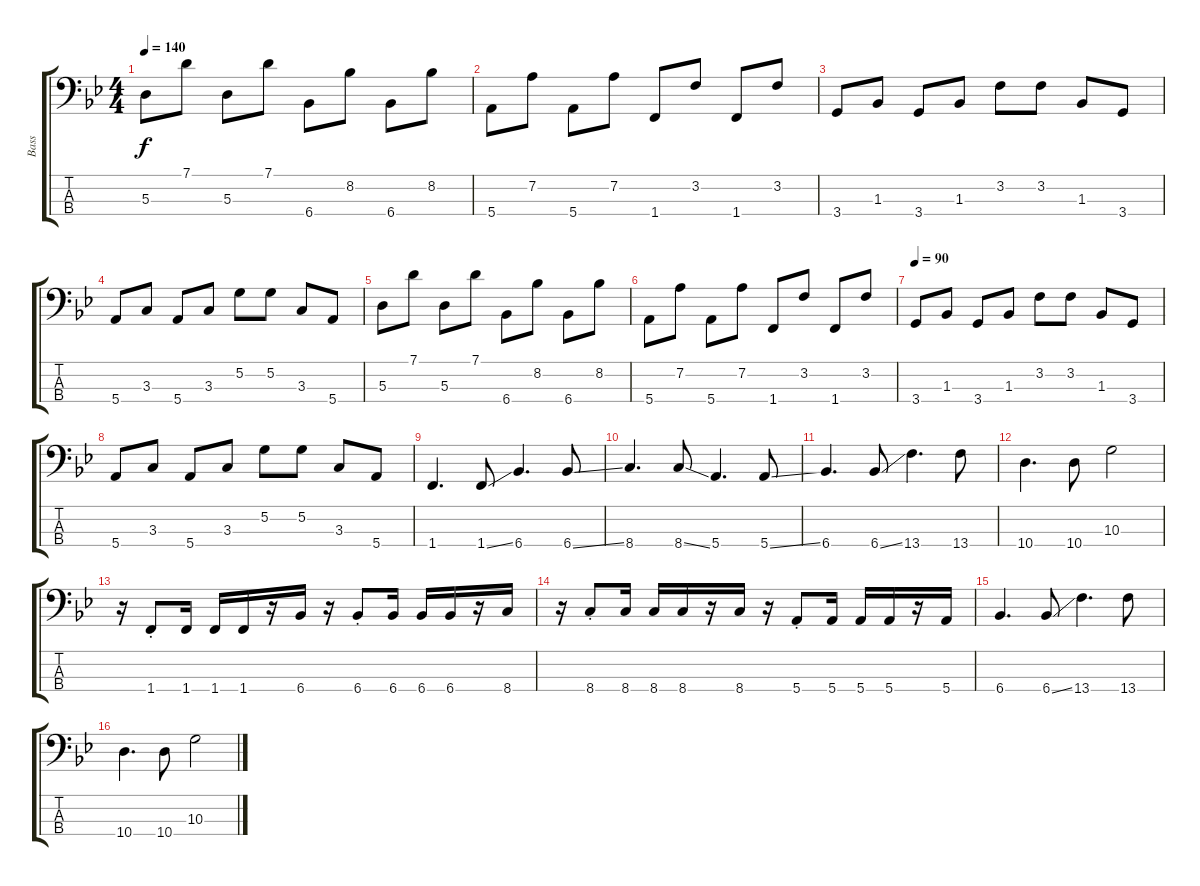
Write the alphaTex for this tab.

\track ("Bass" "Bass") {instrument electricbassfinger}
\staff {score tabs}
\tuning (G2 D2 A1 E1) {hide}
\ts (4 4)
\tempo 140
\clef f4
\ks bb
5.3.8{dy f} 7.1.8 5.3.8 7.1.8 6.4.8 8.2.8 6.4.8 8.2.8 |
5.4.8 7.2.8 5.4.8 7.2.8 1.4.8 3.2.8 1.4.8 3.2.8 |
3.4.8 1.3.8 3.4.8 1.3.8 3.2.8 3.2.8 1.3.8 3.4.8 |
5.4.8 3.3.8 5.4.8 3.3.8 5.2.8 5.2.8 3.3.8 5.4.8 |
5.3.8 7.1.8 5.3.8 7.1.8 6.4.8 8.2.8 6.4.8 8.2.8 |
5.4.8 7.2.8 5.4.8 7.2.8 1.4.8 3.2.8 1.4.8 3.2.8 |
\tempo 90
3.4.8 1.3.8 3.4.8 1.3.8 3.2.8 3.2.8 1.3.8 3.4.8 |
5.4.8 3.3.8 5.4.8 3.3.8 5.2.8 5.2.8 3.3.8 5.4.8 |
1.4.4{d} 1.4{ss}.8 6.4.4{d} 6.4{ss}.8 |
8.4.4{d} 8.4{ss}.8 5.4.4{d} 5.4{ss}.8 |
6.4.4{d} 6.4{ss}.8 13.4.4{d} 13.4.8 |
10.4.4{d} 10.4.8 10.3.2 |
r.16 1.4{st}.8 1.4.16 1.4.16 1.4.16 r.16 6.4.16 r.16 6.4{st}.8 6.4.16 6.4.16 6.4.16 r.16 8.4.16 |
r.16 8.4{st}.8 8.4.16 8.4.16 8.4.16 r.16 8.4.16 r.16 5.4{st}.8 5.4.16 5.4.16 5.4.16 r.16 5.4.16 |
6.4.4{d} 6.4{ss}.8 13.4.4{d} 13.4.8 |
10.4.4{d} 10.4.8 10.3.2
